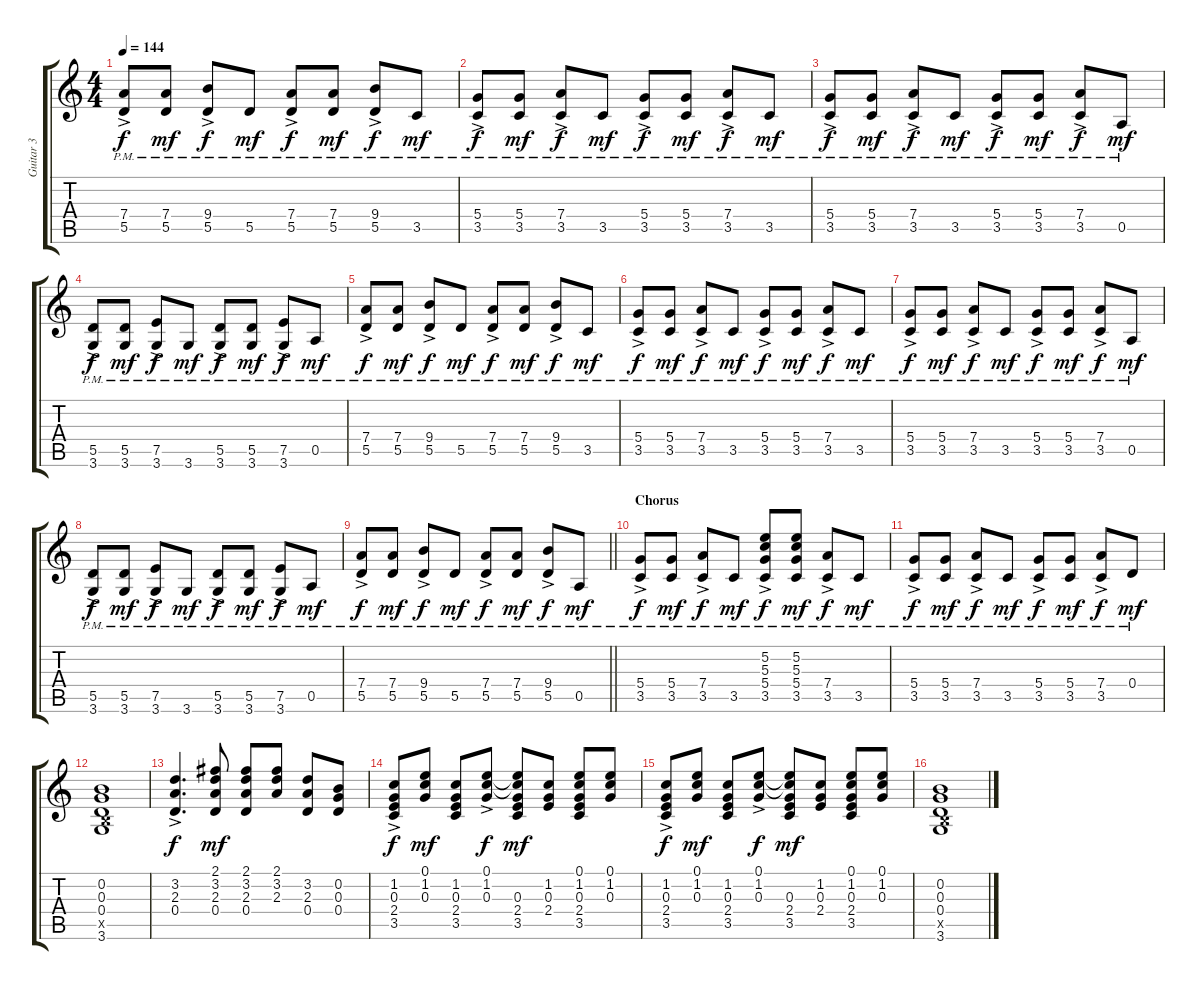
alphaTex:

\track ("Guitar 3" "Guitar 3") {instrument electricguitarclean}
\staff {score tabs}
\tuning (E4 B3 G3 D3 A2 E2) {hide}
\ts (4 4)
\tempo 144
\clef g2
\ks c
(7.4{ac pm} 5.5{ac pm}).8{dy f} (7.4{pm} 5.5{pm}).8{dy mf} (9.4{ac pm} 5.5{ac pm}).8{dy f} 5.5{pm}.8{dy mf} (7.4{ac pm} 5.5{ac pm}).8{dy f} (7.4{pm} 5.5{pm}).8{dy mf} (9.4{ac pm} 5.5{ac pm}).8{dy f} 3.5{pm}.8{dy mf} |
(5.4{ac pm} 3.5{ac pm}).8{dy f} (5.4{pm} 3.5{pm}).8{dy mf} (7.4{ac pm} 3.5{ac pm}).8{dy f} 3.5{pm}.8{dy mf} (5.4{ac pm} 3.5{ac pm}).8{dy f} (5.4{pm} 3.5{pm}).8{dy mf} (7.4{ac pm} 3.5{ac pm}).8{dy f} 3.5{pm}.8{dy mf} |
(5.4{ac pm} 3.5{ac pm}).8{dy f} (5.4{pm} 3.5{pm}).8{dy mf} (7.4{ac pm} 3.5{ac pm}).8{dy f} 3.5{pm}.8{dy mf} (5.4{ac pm} 3.5{ac pm}).8{dy f} (5.4{pm} 3.5{pm}).8{dy mf} (7.4{ac pm} 3.5{ac pm}).8{dy f} 0.5{pm}.8{dy mf} |
(5.5{ac pm} 3.6{ac pm}).8{dy f} (5.5{pm} 3.6{pm}).8{dy mf} (7.5{ac pm} 3.6{ac pm}).8{dy f} 3.6{pm}.8{dy mf} (5.5{ac pm} 3.6{ac pm}).8{dy f} (5.5{pm} 3.6{pm}).8{dy mf} (7.5{ac pm} 3.6{ac pm}).8{dy f} 0.5{pm}.8{dy mf} |
(7.4{ac pm} 5.5{ac pm}).8{dy f} (7.4{pm} 5.5{pm}).8{dy mf} (9.4{ac pm} 5.5{ac pm}).8{dy f} 5.5{pm}.8{dy mf} (7.4{ac pm} 5.5{ac pm}).8{dy f} (7.4{pm} 5.5{pm}).8{dy mf} (9.4{ac pm} 5.5{ac pm}).8{dy f} 3.5{pm}.8{dy mf} |
(5.4{ac pm} 3.5{ac pm}).8{dy f} (5.4{pm} 3.5{pm}).8{dy mf} (7.4{ac pm} 3.5{ac pm}).8{dy f} 3.5{pm}.8{dy mf} (5.4{ac pm} 3.5{ac pm}).8{dy f} (5.4{pm} 3.5{pm}).8{dy mf} (7.4{ac pm} 3.5{ac pm}).8{dy f} 3.5{pm}.8{dy mf} |
(5.4{ac pm} 3.5{ac pm}).8{dy f} (5.4{pm} 3.5{pm}).8{dy mf} (7.4{ac pm} 3.5{ac pm}).8{dy f} 3.5{pm}.8{dy mf} (5.4{ac pm} 3.5{ac pm}).8{dy f} (5.4{pm} 3.5{pm}).8{dy mf} (7.4{ac pm} 3.5{ac pm}).8{dy f} 0.5{pm}.8{dy mf} |
(5.5{ac pm} 3.6{ac pm}).8{dy f} (5.5{pm} 3.6{pm}).8{dy mf} (7.5{ac pm} 3.6{ac pm}).8{dy f} 3.6{pm}.8{dy mf} (5.5{ac pm} 3.6{ac pm}).8{dy f} (5.5{pm} 3.6{pm}).8{dy mf} (7.5{ac pm} 3.6{ac pm}).8{dy f} 0.5{pm}.8{dy mf} |
\barLineRight lightlight
(7.4{ac pm} 5.5{ac pm}).8{dy f} (7.4{pm} 5.5{pm}).8{dy mf} (9.4{ac pm} 5.5{ac pm}).8{dy f} 5.5{pm}.8{dy mf} (7.4{ac pm} 5.5{ac pm}).8{dy f} (7.4{pm} 5.5{pm}).8{dy mf} (9.4{ac pm} 5.5{ac pm}).8{dy f} 0.5{pm}.8{dy mf} |
\section ("" "Chorus")
(5.4{ac pm} 3.5{ac pm}).8{dy f} (5.4{pm} 3.5{pm}).8{dy mf} (7.4{ac pm} 3.5{ac pm}).8{dy f} 3.5{pm}.8{dy mf} (5.2{ac pm} 5.3{ac pm} 5.4{ac pm} 3.5{ac pm}).8{dy f} (5.2{pm} 5.3{pm} 5.4{pm} 3.5{pm}).8{dy mf} (7.4{ac pm} 3.5{ac pm}).8{dy f} 3.5{pm}.8{dy mf} |
(5.4{ac pm} 3.5{ac pm}).8{dy f} (5.4{pm} 3.5{pm}).8{dy mf} (7.4{ac pm} 3.5{ac pm}).8{dy f} 3.5{pm}.8{dy mf} (5.4{ac pm} 3.5{ac pm}).8{dy f} (5.4{pm} 3.5{pm}).8{dy mf} (7.4{ac pm} 3.5{ac pm}).8{dy f} 0.4{pm}.8{dy mf} |
(0.2 0.3 0.4 2.5{x} 3.6).1 |
(3.2{ac} 2.3{ac} 0.4{ac}).4{d dy f} (2.1 3.2 2.3 0.4).8{dy mf} (2.1 3.2 2.3 0.4).8 (2.1 3.2 2.3).8 (3.2 2.3 0.4).8 (0.2 0.3 0.4).8 |
(1.2{ac} 0.3{ac} 2.4{ac} 3.5{ac}).8{dy f} (0.1 1.2 0.3).8{dy mf} (1.2 0.3 2.4 3.5).8 (0.1{ac} 1.2{ac} 0.3{ac}).8{dy f} (0.1{t} 1.2{t} 0.3 2.4 3.5).8{dy mf} (1.2 0.3 2.4).8 (0.1 1.2 0.3 2.4 3.5).8 (0.1 1.2 0.3).8 |
(1.2{ac} 0.3{ac} 2.4{ac} 3.5{ac}).8{dy f} (0.1 1.2 0.3).8{dy mf} (1.2 0.3 2.4 3.5).8 (0.1{ac} 1.2{ac} 0.3{ac}).8{dy f} (0.1{t} 1.2{t} 0.3 2.4 3.5).8{dy mf} (1.2 0.3 2.4).8 (0.1 1.2 0.3 2.4 3.5).8 (0.1 1.2 0.3).8 |
(0.2 0.3 0.4 2.5{x} 3.6).1
